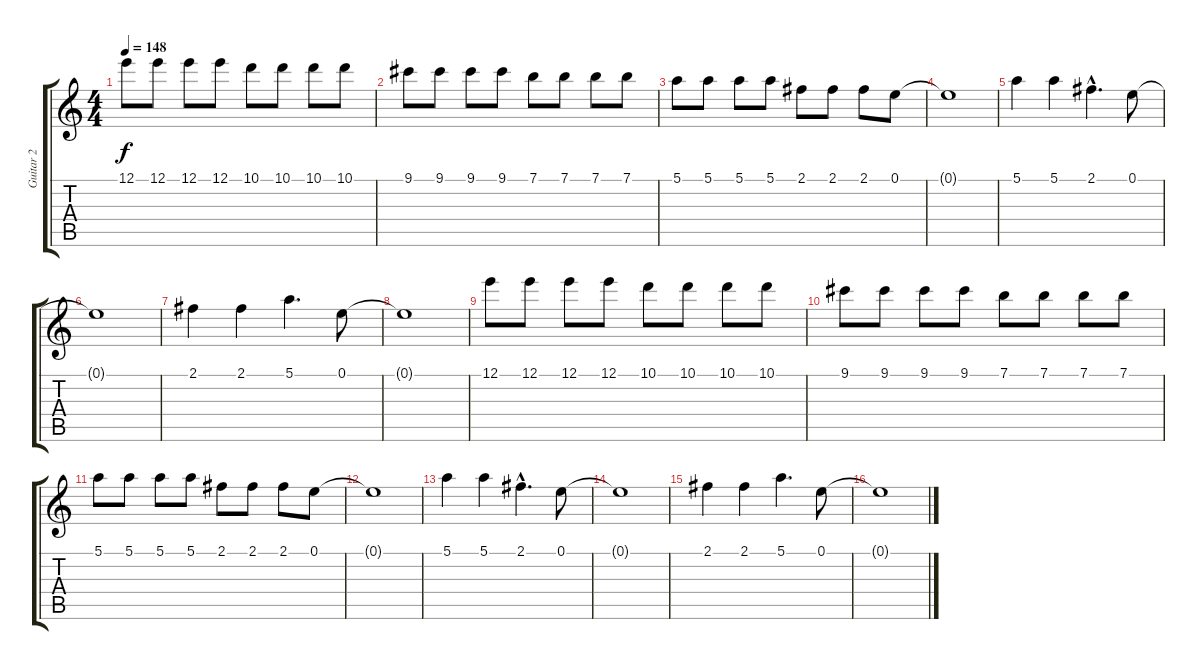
\track ("Guitar 2" "Guitar 2") {instrument electricguitarclean}
\staff {score tabs}
\tuning (E4 B3 G3 D3 A2 E2) {hide}
\ts (4 4)
\tempo 148
\clef g2
\ks c
12.1.8{dy f} 12.1.8 12.1.8 12.1.8 10.1.8 10.1.8 10.1.8 10.1.8 |
9.1.8 9.1.8 9.1.8 9.1.8 7.1.8 7.1.8 7.1.8 7.1.8 |
5.1.8 5.1.8 5.1.8 5.1.8 2.1.8 2.1.8 2.1.8 0.1.8 |
0.1{t}.1 |
5.1.4 5.1.4 2.1{hac}.4{d} 0.1.8 |
0.1{t}.1 |
2.1.4 2.1.4 5.1.4{d} 0.1.8 |
0.1{t}.1 |
12.1.8 12.1.8 12.1.8 12.1.8 10.1.8 10.1.8 10.1.8 10.1.8 |
9.1.8 9.1.8 9.1.8 9.1.8 7.1.8 7.1.8 7.1.8 7.1.8 |
5.1.8 5.1.8 5.1.8 5.1.8 2.1.8 2.1.8 2.1.8 0.1.8 |
0.1{t}.1 |
5.1.4 5.1.4 2.1{hac}.4{d} 0.1.8 |
0.1{t}.1 |
2.1.4 2.1.4 5.1.4{d} 0.1.8 |
0.1{t}.1
